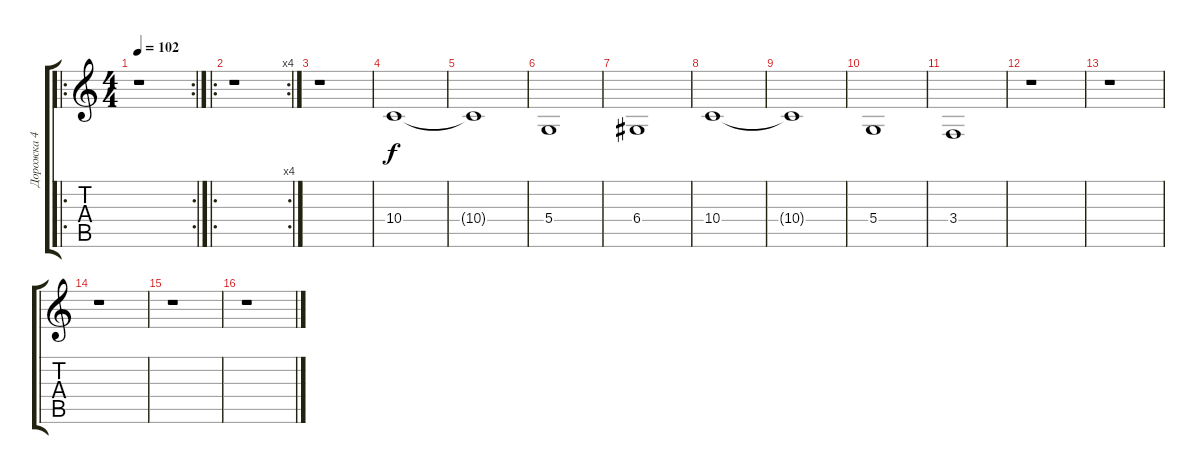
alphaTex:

\track ("Дорожка 4" "Дорожка 4") {instrument pad8sweep}
\staff {score tabs}
\tuning (E4 B3 G3 D3 A2 E2) {hide}
\ro
\rc 2
\ts (4 4)
\tempo 102
\clef g2
\ks c
r.1{dy f instrument pad8sweep} |
\ro
\rc 4
r.1 |
r.1 |
10.4.1 |
10.4{t}.1 |
5.4.1 |
6.4.1 |
10.4.1 |
10.4{t}.1 |
5.4.1 |
3.4.1 |
r.1 |
r.1 |
r.1 |
r.1 |
r.1
